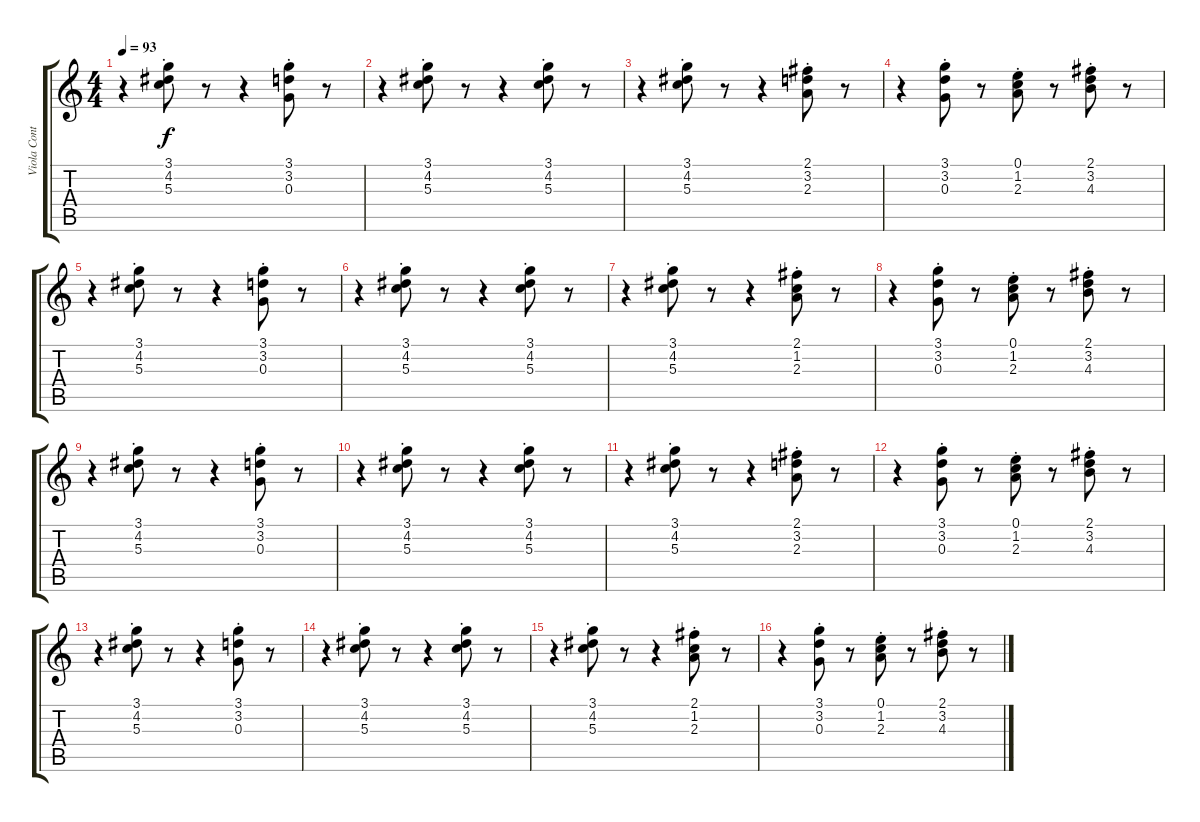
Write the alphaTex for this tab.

\track ("Viola Contra" "Viola Cont") {instrument acousticguitarnylon}
\staff {score tabs}
\tuning (E4 B3 G3 D3 A2 E2) {hide}
\ts (4 4)
\tempo 93
\clef g2
\ks c
r.4{dy f} (3.1{st} 4.2{st} 5.3{st}).8 r.8 r.4 (3.1{st} 3.2{st} 0.3{st}).8 r.8 |
r.4 (3.1{st} 4.2{st} 5.3{st}).8 r.8 r.4 (3.1{st} 4.2{st} 5.3{st}).8 r.8 |
r.4 (3.1{st} 4.2{st} 5.3{st}).8 r.8 r.4 (2.1{st} 3.2 2.3{st}).8 r.8 |
r.4 (3.1{st} 3.2{st} 0.3{st}).8 r.8 (0.1{st} 1.2{st} 2.3{st}).8 r.8 (2.1{st} 3.2 4.3{st}).8 r.8 |
r.4 (3.1{st} 4.2{st} 5.3{st}).8 r.8 r.4 (3.1{st} 3.2{st} 0.3{st}).8 r.8 |
r.4 (3.1{st} 4.2{st} 5.3{st}).8 r.8 r.4 (3.1{st} 4.2{st} 5.3{st}).8 r.8 |
r.4 (3.1{st} 4.2{st} 5.3{st}).8 r.8 r.4 (2.1{st} 1.2 2.3{st}).8 r.8 |
r.4 (3.1{st} 3.2{st} 0.3{st}).8 r.8 (0.1{st} 1.2{st} 2.3{st}).8 r.8 (2.1{st} 3.2{st} 4.3{st}).8 r.8 |
r.4 (3.1{st} 4.2{st} 5.3{st}).8 r.8 r.4 (3.1{st} 3.2{st} 0.3{st}).8 r.8 |
r.4 (3.1{st} 4.2{st} 5.3{st}).8 r.8 r.4 (3.1{st} 4.2{st} 5.3{st}).8 r.8 |
r.4 (3.1{st} 4.2{st} 5.3{st}).8 r.8 r.4 (2.1{st} 3.2 2.3{st}).8 r.8 |
r.4 (3.1{st} 3.2{st} 0.3{st}).8 r.8 (0.1{st} 1.2{st} 2.3{st}).8 r.8 (2.1{st} 3.2 4.3{st}).8 r.8 |
r.4 (3.1{st} 4.2{st} 5.3{st}).8 r.8 r.4 (3.1{st} 3.2{st} 0.3{st}).8 r.8 |
r.4 (3.1{st} 4.2{st} 5.3{st}).8 r.8 r.4 (3.1{st} 4.2{st} 5.3{st}).8 r.8 |
r.4 (3.1{st} 4.2{st} 5.3{st}).8 r.8 r.4 (2.1{st} 1.2 2.3{st}).8 r.8 |
r.4 (3.1{st} 3.2{st} 0.3{st}).8 r.8 (0.1{st} 1.2{st} 2.3{st}).8 r.8 (2.1{st} 3.2 4.3{st}).8 r.8
